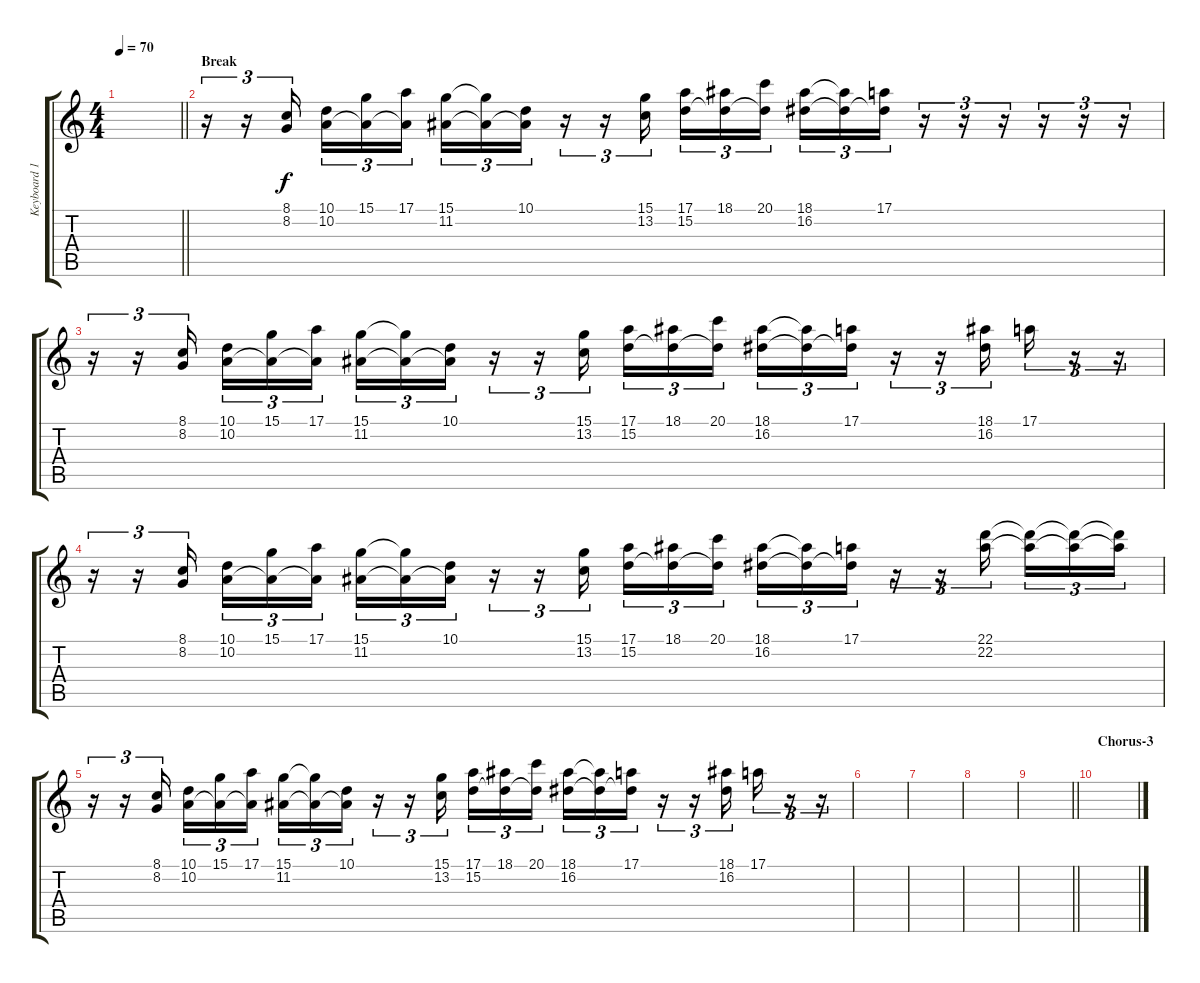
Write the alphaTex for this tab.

\track ("Keyboard 1" "Keyboard 1") {instrument lead1square}
\staff {score tabs}
\tuning (E4 B3 G3 D3 A2 E2) {hide}
\ts (4 4)
\tempo 70
\clef g2
\barLineRight lightlight
\ks c
|
\section ("" "Break")
r.16{tu (3 2)} r.16{tu (3 2)} (8.1 8.2).16{tu (3 2)} (10.1 10.2).16{tu (3 2)} (15.1 10.2{t}).16{tu (3 2)} (17.1 10.2{t}).16{tu (3 2)} (15.1 11.2).16{tu (3 2)} (15.1{t} 11.2{t}).16{tu (3 2)} (10.1 11.2{t}).16{tu (3 2)} r.16{tu (3 2)} r.16{tu (3 2)} (15.1 13.2).16{tu (3 2)} (17.1 15.2).16{tu (3 2)} (18.1 15.2{t}).16{tu (3 2)} (20.1 15.2{t}).16{tu (3 2)} (18.1 16.2).16{tu (3 2)} (18.1{t} 16.2{t}).16{tu (3 2)} (17.1 16.2{t}).16{tu (3 2)} r.16{tu (3 2)} r.16{tu (3 2)} r.16{tu (3 2)} r.16{tu (3 2)} r.16{tu (3 2)} r.16{tu (3 2)} |
r.16{tu (3 2)} r.16{tu (3 2)} (8.1 8.2).16{tu (3 2)} (10.1 10.2).16{tu (3 2)} (15.1 10.2{t}).16{tu (3 2)} (17.1 10.2{t}).16{tu (3 2)} (15.1 11.2).16{tu (3 2)} (15.1{t} 11.2{t}).16{tu (3 2)} (10.1 11.2{t}).16{tu (3 2)} r.16{tu (3 2)} r.16{tu (3 2)} (15.1 13.2).16{tu (3 2)} (17.1 15.2).16{tu (3 2)} (18.1 15.2{t}).16{tu (3 2)} (20.1 15.2{t}).16{tu (3 2)} (18.1 16.2).16{tu (3 2)} (18.1{t} 16.2{t}).16{tu (3 2)} (17.1 16.2{t}).16{tu (3 2)} r.16{tu (3 2)} r.16{tu (3 2)} (18.1 16.2).16{tu (3 2)} 17.1.16{tu (3 2)} r.16{tu (3 2)} r.16{tu (3 2)} |
r.16{tu (3 2)} r.16{tu (3 2)} (8.1 8.2).16{tu (3 2)} (10.1 10.2).16{tu (3 2)} (15.1 10.2{t}).16{tu (3 2)} (17.1 10.2{t}).16{tu (3 2)} (15.1 11.2).16{tu (3 2)} (15.1{t} 11.2{t}).16{tu (3 2)} (10.1 11.2{t}).16{tu (3 2)} r.16{tu (3 2)} r.16{tu (3 2)} (15.1 13.2).16{tu (3 2)} (17.1 15.2).16{tu (3 2)} (18.1 15.2{t}).16{tu (3 2)} (20.1 15.2{t}).16{tu (3 2)} (18.1 16.2).16{tu (3 2)} (18.1{t} 16.2{t}).16{tu (3 2)} (17.1 16.2{t}).16{tu (3 2)} r.16{tu (3 2)} r.16{tu (3 2)} (22.1 22.2).16{tu (3 2)} (22.1{t} 22.2{t}).16{tu (3 2)} (22.1{t} 22.2{t}).16{tu (3 2)} (22.1{t} 22.2{t}).16{tu (3 2)} |
r.16{tu (3 2)} r.16{tu (3 2)} (8.1 8.2).16{tu (3 2)} (10.1 10.2).16{tu (3 2)} (15.1 10.2{t}).16{tu (3 2)} (17.1 10.2{t}).16{tu (3 2)} (15.1 11.2).16{tu (3 2)} (15.1{t} 11.2{t}).16{tu (3 2)} (10.1 11.2{t}).16{tu (3 2)} r.16{tu (3 2)} r.16{tu (3 2)} (15.1 13.2).16{tu (3 2)} (17.1 15.2).16{tu (3 2)} (18.1 15.2{t}).16{tu (3 2)} (20.1 15.2{t}).16{tu (3 2)} (18.1 16.2).16{tu (3 2)} (18.1{t} 16.2{t}).16{tu (3 2)} (17.1 16.2{t}).16{tu (3 2)} r.16{tu (3 2)} r.16{tu (3 2)} (18.1 16.2).16{tu (3 2)} 17.1.16{tu (3 2)} r.16{tu (3 2)} r.16{tu (3 2)} |
|
|
|
\barLineRight lightlight
|
\section ("" "Chorus-3")
